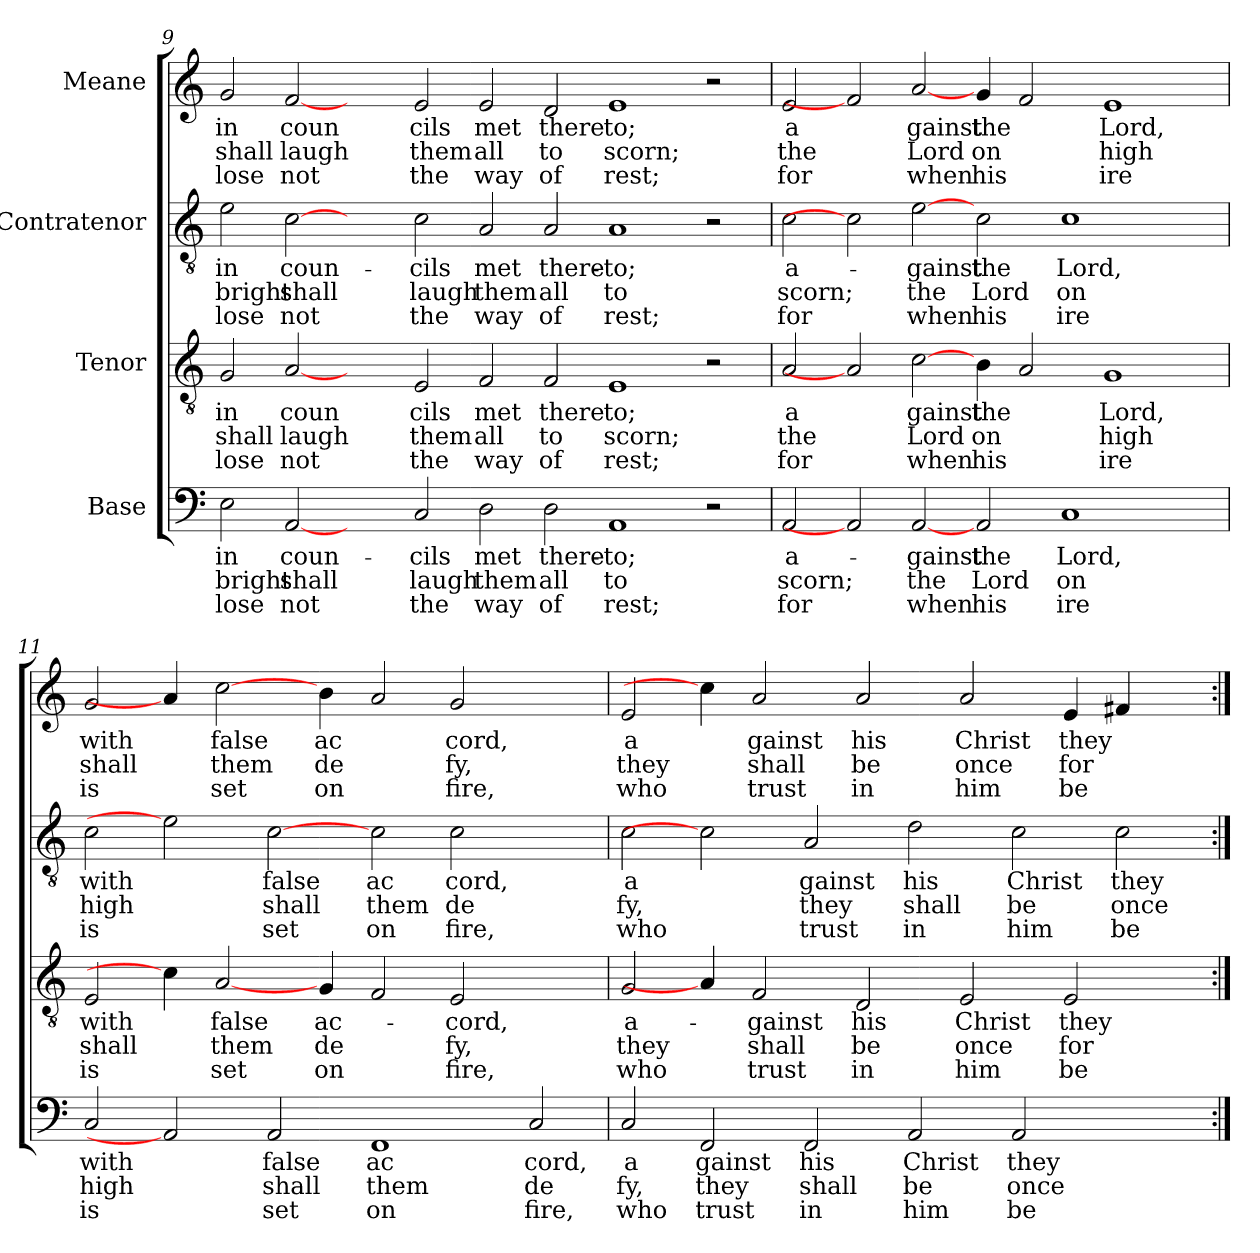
**kern	**text	**text	**text	**kern	**text	**text	**text	**kern	**text	**text	**text	**kern	**text	**text	**text
*part4	*part4	*part4	*part4	*part3	*part3	*part3	*part3	*part2	*part2	*part2	*part2	*part1	*part1	*part1	*part1
*staff4	*staff4	*staff4	*staff4	*staff3	*staff3	*staff3	*staff3	*staff2	*staff2	*staff2	*staff2	*staff1	*staff1	*staff1	*staff1
*I"Base	*	*	*	*I"Tenor	*	*	*	*I"Contratenor	*	*	*	*I"Meane	*	*	*
*clefF4	*	*	*	*clefGv2	*	*	*	*clefGv2	*	*	*	*clefG2	*	*	*
*k[]	*	*	*	*k[]	*	*	*	*k[]	*	*	*	*k[]	*	*	*
*C:	*	*	*	*C:	*	*	*	*C:	*	*	*	*C:	*	*	*
=9	=9	=9	=9	=9	=9	=9	=9	=9	=9	=9	=9	=9	=9	=9	=9
!	!LO:LY:b	!LO:LY:b	!LO:LY:b	!	!LO:LY:b	!LO:LY:b	!LO:LY:b	!	!LO:LY:b	!LO:LY:b	!LO:LY:b	!	!LO:LY:b	!LO:LY:b	!LO:LY:b
2E\	in	bright	lose	2G/	in	shall	lose	2e\	in	bright	lose	2g/	in	shall	lose
!	!LO:LY:b	!LO:LY:b	!LO:LY:b	!	!LO:LY:b	!LO:LY:b	!LO:LY:b	!	!LO:LY:b	!LO:LY:b	!LO:LY:b	!	!LO:LY:b	!LO:LY:b	!LO:LY:b
[2AA	coun-	shall	not	[2A	coun	laugh	not	[2c	coun-	shall	not	[2f	coun	laugh	not
2ryy	.	.	.	2ryy	.	.	.	2ryy	.	.	.	2ryy	.	.	.
!	!LO:LY:b	!LO:LY:b	!LO:LY:b	!	!LO:LY:b	!LO:LY:b	!LO:LY:b	!	!LO:LY:b	!LO:LY:b	!LO:LY:b	!	!LO:LY:b	!LO:LY:b	!LO:LY:b
2C/	-cils	laugh	the	2E/	cils	them	the	2c\	-cils	laugh	the	2e/	cils	them	the
!	!LO:LY:b	!LO:LY:b	!LO:LY:b	!	!LO:LY:b	!LO:LY:b	!LO:LY:b	!	!LO:LY:b	!LO:LY:b	!LO:LY:b	!	!LO:LY:b	!LO:LY:b	!LO:LY:b
2D\	met	them	way	2F/	met	all	way	2A/	met	them	way	2e/	met	all	way
!	!LO:LY:b	!LO:LY:b	!LO:LY:b	!	!LO:LY:b	!LO:LY:b	!LO:LY:b	!	!LO:LY:b	!LO:LY:b	!LO:LY:b	!	!LO:LY:b	!LO:LY:b	!LO:LY:b
2D\	there-	all	of	2F/	there	to	of	2A/	there-	all	of	2d/	there	to	of
!	!LO:LY:b	!LO:LY:b	!LO:LY:b	!	!LO:LY:b	!LO:LY:b	!LO:LY:b	!	!LO:LY:b	!LO:LY:b	!LO:LY:b	!	!LO:LY:b	!LO:LY:b	!LO:LY:b
1AA	-to;	to	rest;	1E	to;	scorn;	rest;	1A	-to;	to	rest;	1e	to;	scorn;	rest;
2r	.	.	.	2r	.	.	.	2r	.	.	.	2r	.	.	.
=10	=10	=10	=10	=10	=10	=10	=10	=10	=10	=10	=10	=10	=10	=10	=10
!	!LO:LY:b	!LO:LY:b	!LO:LY:b	!	!LO:LY:b	!LO:LY:b	!LO:LY:b	!	!LO:LY:b	!LO:LY:b	!LO:LY:b	!	!LO:LY:b	!LO:LY:b	!LO:LY:b
2AA/	a-	scorn;	for	2A/	a	the	for	2c\	a-	scorn;	for	2e/	a	the	for
2AA]	.	.	.	2A]	.	.	.	2c]	.	.	.	2f]	.	.	.
!	!LO:LY:b	!LO:LY:b	!LO:LY:b	!	!LO:LY:b	!LO:LY:b	!LO:LY:b	!	!LO:LY:b	!LO:LY:b	!LO:LY:b	!	!LO:LY:b	!LO:LY:b	!LO:LY:b
[2AA	-gainst	the	when	[2c\	gainst	Lord	when	[2e	-gainst	the	when	[2a/	gainst	Lord	when
!	!LO:LY:b	!LO:LY:b	!LO:LY:b	!	!LO:LY:b	!LO:LY:b	!LO:LY:b	!	!LO:LY:b	!LO:LY:b	!LO:LY:b	!	!LO:LY:b	!LO:LY:b	!LO:LY:b
2AA/	the	Lord	his	4B\	the	on	his	2c\	the	Lord	his	4g/	the	on	his
.	.	.	.	2A/	.	.	.	.	.	.	.	2f/	.	.	.
!	!LO:LY:b	!LO:LY:b	!LO:LY:b	!	!	!	!	!	!LO:LY:b	!LO:LY:b	!LO:LY:b	!	!	!	!
1C	Lord,	on	ire	.	.	.	.	1c	Lord,	on	ire	.	.	.	.
!	!	!	!	!	!LO:LY:b	!LO:LY:b	!LO:LY:b	!	!	!	!	!	!LO:LY:b	!LO:LY:b	!LO:LY:b
.	.	.	.	1G	Lord,	high	ire	.	.	.	.	1e	Lord,	high	ire
4ryy	.	.	.	.	.	.	.	4ryy	.	.	.	.	.	.	.
!!LO:LB:g=z
=11	=11	=11	=11	=11	=11	=11	=11	=11	=11	=11	=11	=11	=11	=11	=11
!	!LO:LY:b	!LO:LY:b	!LO:LY:b	!	!LO:LY:b	!LO:LY:b	!LO:LY:b	!	!LO:LY:b	!LO:LY:b	!LO:LY:b	!	!LO:LY:b	!LO:LY:b	!LO:LY:b
2C/	with	high	is	2E/	with	shall	is	2c\	with	high	is	2g/	with	shall	is
2AA]	.	.	.	4c\]	.	.	.	2e]	.	.	.	4a/]	.	.	.
!	!	!	!	!	!LO:LY:b	!LO:LY:b	!LO:LY:b	!	!	!	!	!	!LO:LY:b	!LO:LY:b	!LO:LY:b
.	.	.	.	[2A/	false	them	set	.	.	.	.	[2cc\	false	them	set
!	!LO:LY:b	!LO:LY:b	!LO:LY:b	!	!	!	!	!	!LO:LY:b	!LO:LY:b	!LO:LY:b	!	!	!	!
2AA/	false	shall	set	.	.	.	.	[2c	false	shall	set	.	.	.	.
!	!	!	!	!	!LO:LY:b	!LO:LY:b	!LO:LY:b	!	!	!	!	!	!LO:LY:b	!LO:LY:b	!LO:LY:b
.	.	.	.	4G/	ac-	de	on	.	.	.	.	4b\	ac	de	on
!	!LO:LY:b	!LO:LY:b	!LO:LY:b	!	!	!	!	!	!LO:LY:b	!LO:LY:b	!LO:LY:b	!	!	!	!
1FF	ac	them	on	2F/	.	.	.	2c\	ac	them	on	2a/	.	.	.
!	!	!	!	!	!LO:LY:b	!LO:LY:b	!LO:LY:b	!	!LO:LY:b	!LO:LY:b	!LO:LY:b	!	!LO:LY:b	!LO:LY:b	!LO:LY:b
.	.	.	.	2E/	-cord,	fy,	fire,	2c\	cord,	de	fire,	2g/	cord,	fy,	fire,
!	!LO:LY:b	!LO:LY:b	!LO:LY:b	!	!	!	!	!	!	!	!	!	!	!	!
2C/	cord,	de	fire,	2ryy	.	.	.	2ryy	.	.	.	2ryy	.	.	.
=12	=12	=12	=12	=12	=12	=12	=12	=12	=12	=12	=12	=12	=12	=12	=12
!	!LO:LY:b	!LO:LY:b	!LO:LY:b	!	!LO:LY:b	!LO:LY:b	!LO:LY:b	!	!LO:LY:b	!LO:LY:b	!LO:LY:b	!	!LO:LY:b	!LO:LY:b	!LO:LY:b
2C/	a	fy,	who	2G/	a-	they	who	2c\	a	fy,	who	2e/	a	they	who
!	!LO:LY:b	!LO:LY:b	!LO:LY:b	!	!	!	!	!	!	!	!	!	!	!	!
2FF/	gainst	they	trust	4A/]	.	.	.	2c]	.	.	.	4cc\]	.	.	.
!	!	!	!	!	!LO:LY:b	!LO:LY:b	!LO:LY:b	!	!	!	!	!	!LO:LY:b	!LO:LY:b	!LO:LY:b
.	.	.	.	2F/	-gainst	shall	trust	.	.	.	.	2a/	gainst	shall	trust
!	!LO:LY:b	!LO:LY:b	!LO:LY:b	!	!	!	!	!	!LO:LY:b	!LO:LY:b	!LO:LY:b	!	!	!	!
2FF/	his	shall	in	.	.	.	.	2A/	gainst	they	trust	.	.	.	.
!	!	!	!	!	!LO:LY:b	!LO:LY:b	!LO:LY:b	!	!	!	!	!	!LO:LY:b	!LO:LY:b	!LO:LY:b
.	.	.	.	2D/	his	be	in	.	.	.	.	2a/	his	be	in
!	!LO:LY:b	!LO:LY:b	!LO:LY:b	!	!	!	!	!	!LO:LY:b	!LO:LY:b	!LO:LY:b	!	!	!	!
2AA/	Christ	be	him	.	.	.	.	2d\	his	shall	in	.	.	.	.
!	!	!	!	!	!LO:LY:b	!LO:LY:b	!LO:LY:b	!	!	!	!	!	!LO:LY:b	!LO:LY:b	!LO:LY:b
.	.	.	.	2E/	Christ	once	him	.	.	.	.	2a/	Christ	once	him
!	!LO:LY:b	!LO:LY:b	!LO:LY:b	!	!	!	!	!	!LO:LY:b	!LO:LY:b	!LO:LY:b	!	!	!	!
2AA/	they	once	be	.	.	.	.	2c\	Christ	be	him	.	.	.	.
!	!	!	!	!	!LO:LY:b	!LO:LY:b	!LO:LY:b	!	!	!	!	!	!LO:LY:b	!LO:LY:b	!LO:LY:b
.	.	.	.	2E/	they	for	be	.	.	.	.	4e/	they	for	be
!	!	!	!	!	!	!	!	!	!LO:LY:b	!LO:LY:b	!LO:LY:b	!	!	!	!
2ryy	.	.	.	.	.	.	.	2c\	they	once	be	4f#X/	.	.	.
.	.	.	.	4ryy	.	.	.	.	.	.	.	4ryy	.	.	.
=:|!	=:|!	=:|!	=:|!	=:|!	=:|!	=:|!	=:|!	=:|!	=:|!	=:|!	=:|!	=:|!	=:|!	=:|!	=:|!
*-	*-	*-	*-	*-	*-	*-	*-	*-	*-	*-	*-	*-	*-	*-	*-
